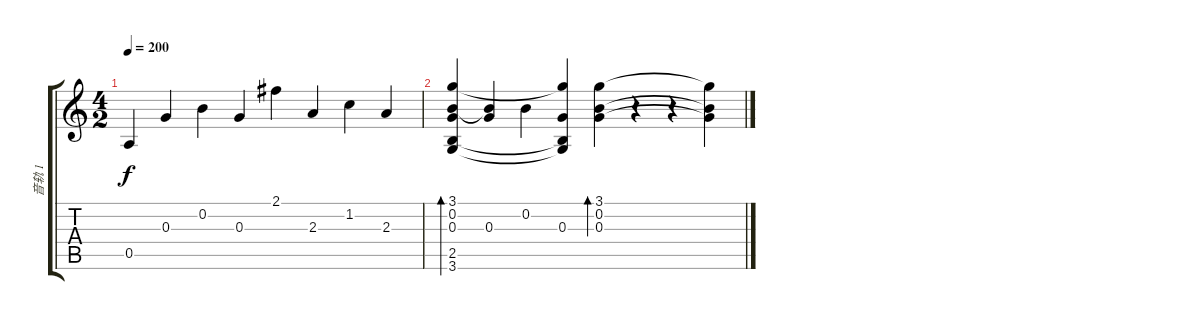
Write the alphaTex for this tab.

\track ("音轨 1" "音轨 1") {instrument acousticguitarnylon}
\staff {score tabs}
\tuning (E4 B3 G3 D3 A2 E2) {hide}
\ts (4 2)
\tempo 200
\clef g2
\ks c
0.5.4{dy f} 0.3.4 0.2.4 0.3.4 2.1.4 2.3.4 1.2.4 2.3.4 |
(3.1 0.2 0.3 2.5 3.6).4{bd 240} (0.2{t} 0.3).4 0.2.4 (3.1{t} 0.3 2.5{t} 3.6{t}).4 (3.1 0.2 0.3).4{bd 240} r.4 r.4 (3.1{t} 0.2{t} 0.3{t}).4
